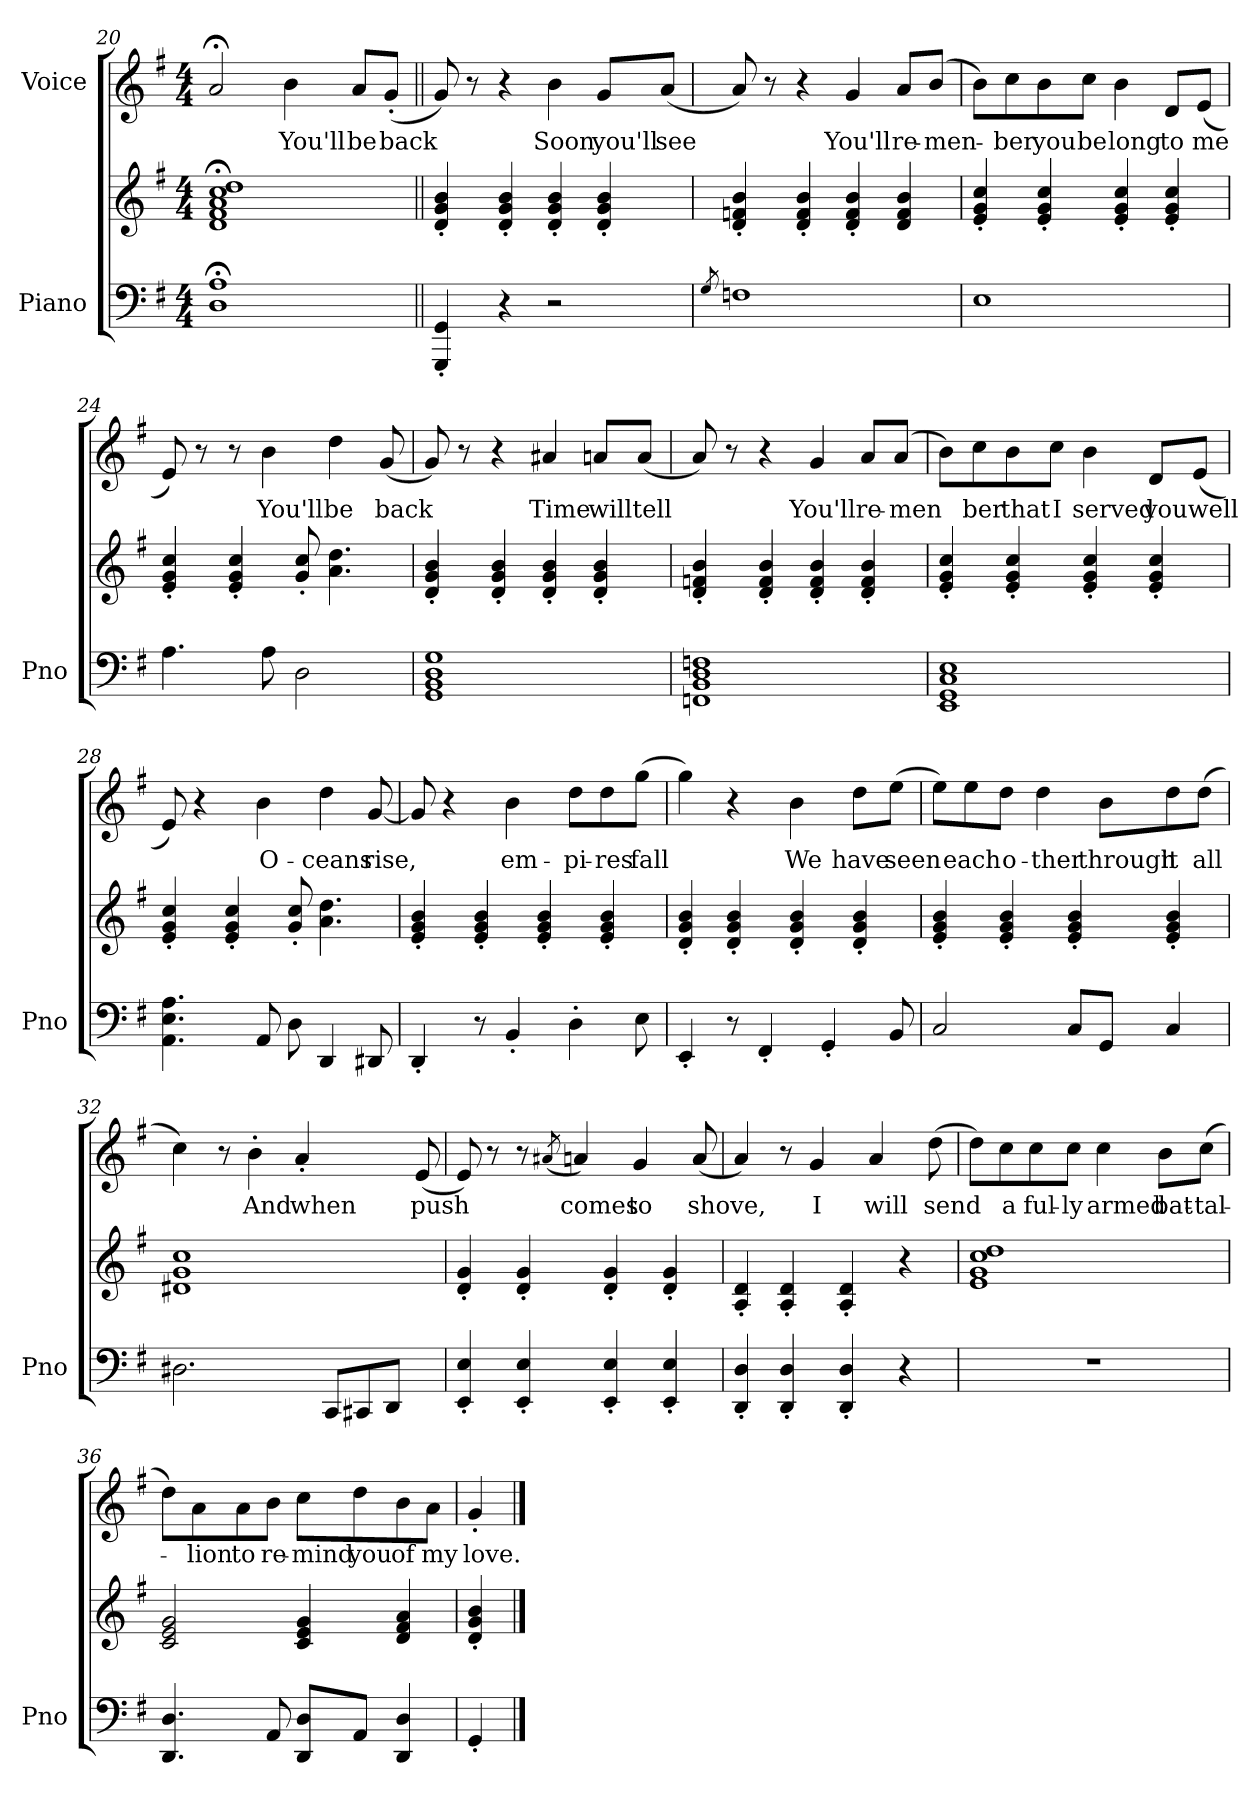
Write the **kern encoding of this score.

**kern	**kern	**kern	**text
*part2	*part2	*part1	*part1
*staff3	*staff2	*staff1	*staff1
*I"Piano	*	*I"Voice	*
*I'Pno	*	*	*
*clefF4	*clefG2	*clefG2	*
*k[f#]	*k[f#]	*k[f#]	*
*M4/4	*M4/4	*M4/4	*
=20	=20	=20	=20
1D;< 1A;<	1d;< 1f#;< 1a;< 1cc;< 1dd;<	2a;</	.
!	!	!	!LO:LY:b
.	.	4b\	You'll
!	!	!	!LO:LY:b
.	.	8a/L	be
!	!	!	!LO:LY:b
.	.	(<8g'/J	back
=21||	=21||	=21||	=21||
4GGG/' 4GG/'	4d/' 4g/' 4b/'	8g/)	.
.	.	8r	.
4r	4d/' 4g/' 4b/'	4r	.
!	!	!	!LO:LY:b
2r	4d/' 4g/' 4b/'	4b\	Soon
!	!	!	!LO:LY:b
.	4d/' 4g/' 4b/'	8g/L	you'll
!	!	!	!LO:LY:b
.	.	(<8a/J	see
=22	=22	=22	=22
8qG/	.	.	.
1Fn	4d/' 4fn/' 4b/'	8a/)	.
.	.	8r	.
.	4d/' 4f/' 4b/'	4r	.
!	!	!	!LO:LY:b
.	4d/' 4f/' 4b/'	4g/	You'll
!	!	!	!LO:LY:b
.	4d/ 4f/ 4b/	8a/L	re-
!	!	!	!LO:LY:b
.	.	(<8b/J	-men-
!!LO:LB:g=z
=23	=23	=23	=23
1E	4e/' 4g/' 4cc/'	8b\L)	.
!	!	!	!LO:LY:b
.	.	8cc\	-ber
!	!	!	!LO:LY:b
.	4e/' 4g/' 4cc/'	8b\	you
!	!	!	!LO:LY:b
.	.	8cc\J	be
!	!	!	!LO:LY:b
.	4e/' 4g/' 4cc/'	4b\	long
!	!	!	!LO:LY:b
.	4e/' 4g/' 4cc/'	8d/L	to
!	!	!	!LO:LY:b
.	.	(<8e/J	me
=24	=24	=24	=24
4.A\	4e/' 4g/' 4cc/'	8e/)	.
.	.	8r	.
.	4e/' 4g/' 4cc/'	8r	.
!	!	!	!LO:LY:b
8A\	.	4b\	You'll
2D\	8g/' 8cc/'	.	.
!	!	!	!LO:LY:b
.	4.a\ 4.dd\	4dd\	be
!	!	!	!LO:LY:b
.	.	(<8g/	back
=25	=25	=25	=25
1GG 1BB 1D 1G	4d/' 4g/' 4b/'	8g/)	.
.	.	8r	.
.	4d/' 4g/' 4b/'	4r	.
!	!	!	!LO:LY:b
.	4d/' 4g/' 4b/'	4a#X/	Time
!	!	!	!LO:LY:b
.	4d/' 4g/' 4b/'	8an/L	will
!	!	!	!LO:LY:b
.	.	(<8a/J	tell
=26	=26	=26	=26
1FFn 1BB 1D 1Fn	4d/' 4fn/' 4b/'	8a/)	.
.	.	8r	.
.	4d/' 4f/' 4b/'	4r	.
!	!	!	!LO:LY:b
.	4d/' 4f/' 4b/'	4g/	You'll
!	!	!	!LO:LY:b
.	4d/' 4f/' 4b/'	8a/L	re-
!	!	!	!LO:LY:b
.	.	(<8a/J	-men
!!LO:PB:g=z
=27	=27	=27	=27
1EE 1GG 1C 1E	4e/' 4g/' 4cc/'	8b\L)	.
!	!	!	!LO:LY:b
.	.	8cc\	ber
!	!	!	!LO:LY:b
.	4e/' 4g/' 4cc/'	8b\	that
!	!	!	!LO:LY:b
.	.	8cc\J	I
!	!	!	!LO:LY:b
.	4e/' 4g/' 4cc/'	4b\	served
!	!	!	!LO:LY:b
.	4e/' 4g/' 4cc/'	8d/L	you
!	!	!	!LO:LY:b
.	.	(<8e/J	well
=28	=28	=28	=28
4.AA\ 4.E\ 4.A\	4e/' 4g/' 4cc/'	8e/)	.
.	.	4r	.
.	4e/' 4g/' 4cc/'	.	.
!	!	!	!LO:LY:b
8AA/	.	4b\	O-
8D\	8g/' 8cc/'	.	.
!	!	!	!LO:LY:b
4DD/	4.a\ 4.dd\	4dd\	-ceans
!	!	!	!LO:LY:b
8DD#X/	.	[8g/	rise,
=29	=29	=29	=29
4DD'/	4e/' 4g/' 4b/'	8g/]	.
.	.	4r	.
8r	4e/' 4g/' 4b/'	.	.
!	!	!	!LO:LY:b
4BB'/	.	4b\	em-
.	4e/' 4g/' 4b/'	.	.
!	!	!	!LO:LY:b
4D'\	.	8dd\L	-pi-
!	!	!	!LO:LY:b
.	4e/' 4g/' 4b/'	8dd\	-res
!	!	!	!LO:LY:b
8E\	.	(>8gg\J	fall
=30	=30	=30	=30
4EE'/	4d/' 4g/' 4b/'	4gg\)	.
8r	4d/' 4g/' 4b/'	4r	.
4FF#'/	.	.	.
!	!	!	!LO:LY:b
.	4d/' 4g/' 4b/'	4b\	We
4GG'/	.	.	.
!	!	!	!LO:LY:b
.	4d/' 4g/' 4b/'	8dd\L	have
!	!	!	!LO:LY:b
8BB/	.	(>8ee\J	seen
!!LO:LB:g=z
=31	=31	=31	=31
2C/	4e/' 4g/' 4b/'	8ee\L)	.
!	!	!	!LO:LY:b
.	.	8ee\	each
!	!	!	!LO:LY:b
.	4e/' 4g/' 4b/'	8dd\J	o-
!	!	!	!LO:LY:b
.	.	4dd\	-ther
8C/L	4e/' 4g/' 4b/'	.	.
!	!	!	!LO:LY:b
8GG/J	.	8b\L	through
!	!	!	!LO:LY:b
4C/	4e/' 4g/' 4b/'	8dd\	it
!	!	!	!LO:LY:b
.	.	(>8dd\J	all
=32	=32	=32	=32
2.D#X\	1d#X 1g 1cc	4cc\)	.
.	.	8r	.
!	!	!	!LO:LY:b
.	.	4b'\	And
!	!	!	!LO:LY:b
.	.	4a'/	when
8CC/L	.	.	.
8CC#X/	.	8ryy	.
8DD/J	8ryy	8ryy	.
!	!	!	!LO:LY:b
8ryy	8ryy	(<8e/	push
=33	=33	=33	=33
4EE/' 4E/'	4d/' 4g/'	8e/)	.
.	.	8r	.
4EE/' 4E/'	4d/' 4g/'	8r	.
.	.	(<8qa#X/	.
!	!	!	!LO:LY:b
.	.	4an/)	comes
4EE/' 4E/'	4d/' 4g/'	.	.
!	!	!	!LO:LY:b
.	.	4g/	to
4EE/' 4E/'	4d/' 4g/'	.	.
!	!	!	!LO:LY:b
.	.	(<8a/	shove,
!!LO:LB:g=z
=34	=34	=34	=34
4DD/' 4D/'	4A/' 4d/'	4a/)	.
4DD/' 4D/'	4A/' 4d/'	8r	.
!	!	!	!LO:LY:b
.	.	4g/	I
4DD/' 4D/'	4A/' 4d/'	.	.
!	!	!	!LO:LY:b
.	.	4a/	will
4r	4r	.	.
!	!	!	!LO:LY:b
.	.	(>8dd\	send
=35	=35	=35	=35
1r	1e 1g 1cc 1dd	8dd\L)	.
!	!	!	!LO:LY:b
.	.	8cc\	a
!	!	!	!LO:LY:b
.	.	8cc\	ful-
!	!	!	!LO:LY:b
.	.	8cc\J	-ly
!	!	!	!LO:LY:b
.	.	4cc\	armed
!	!	!	!LO:LY:b
.	.	8b\L	bat-
!	!	!	!LO:LY:b
.	.	(>8cc\J	-tal-
=36	=36	=36	=36
4.DD/ 4.D/	2c/ 2e/ 2g/	8dd\L)	.
!	!	!	!LO:LY:b
.	.	8a\	-lion
!	!	!	!LO:LY:b
.	.	8a\	to
!	!	!	!LO:LY:b
8AA/	.	8b\J	re-
!	!	!	!LO:LY:b
8DD/ 8D/L	4c/ 4e/ 4g/	8cc\L	-mind
!	!	!	!LO:LY:b
8AA/J	.	8dd\	you
!	!	!	!LO:LY:b
4DD/ 4D/	4d/ 4f#/ 4a/	8b\	of
!	!	!	!LO:LY:b
.	.	8a\J	my
=37	=37	=37	=37
!	!	!	!LO:LY:b
4GG'/	4d/' 4g/' 4b/'	4g'/	love.
==	==	==	==
*-	*-	*-	*-
